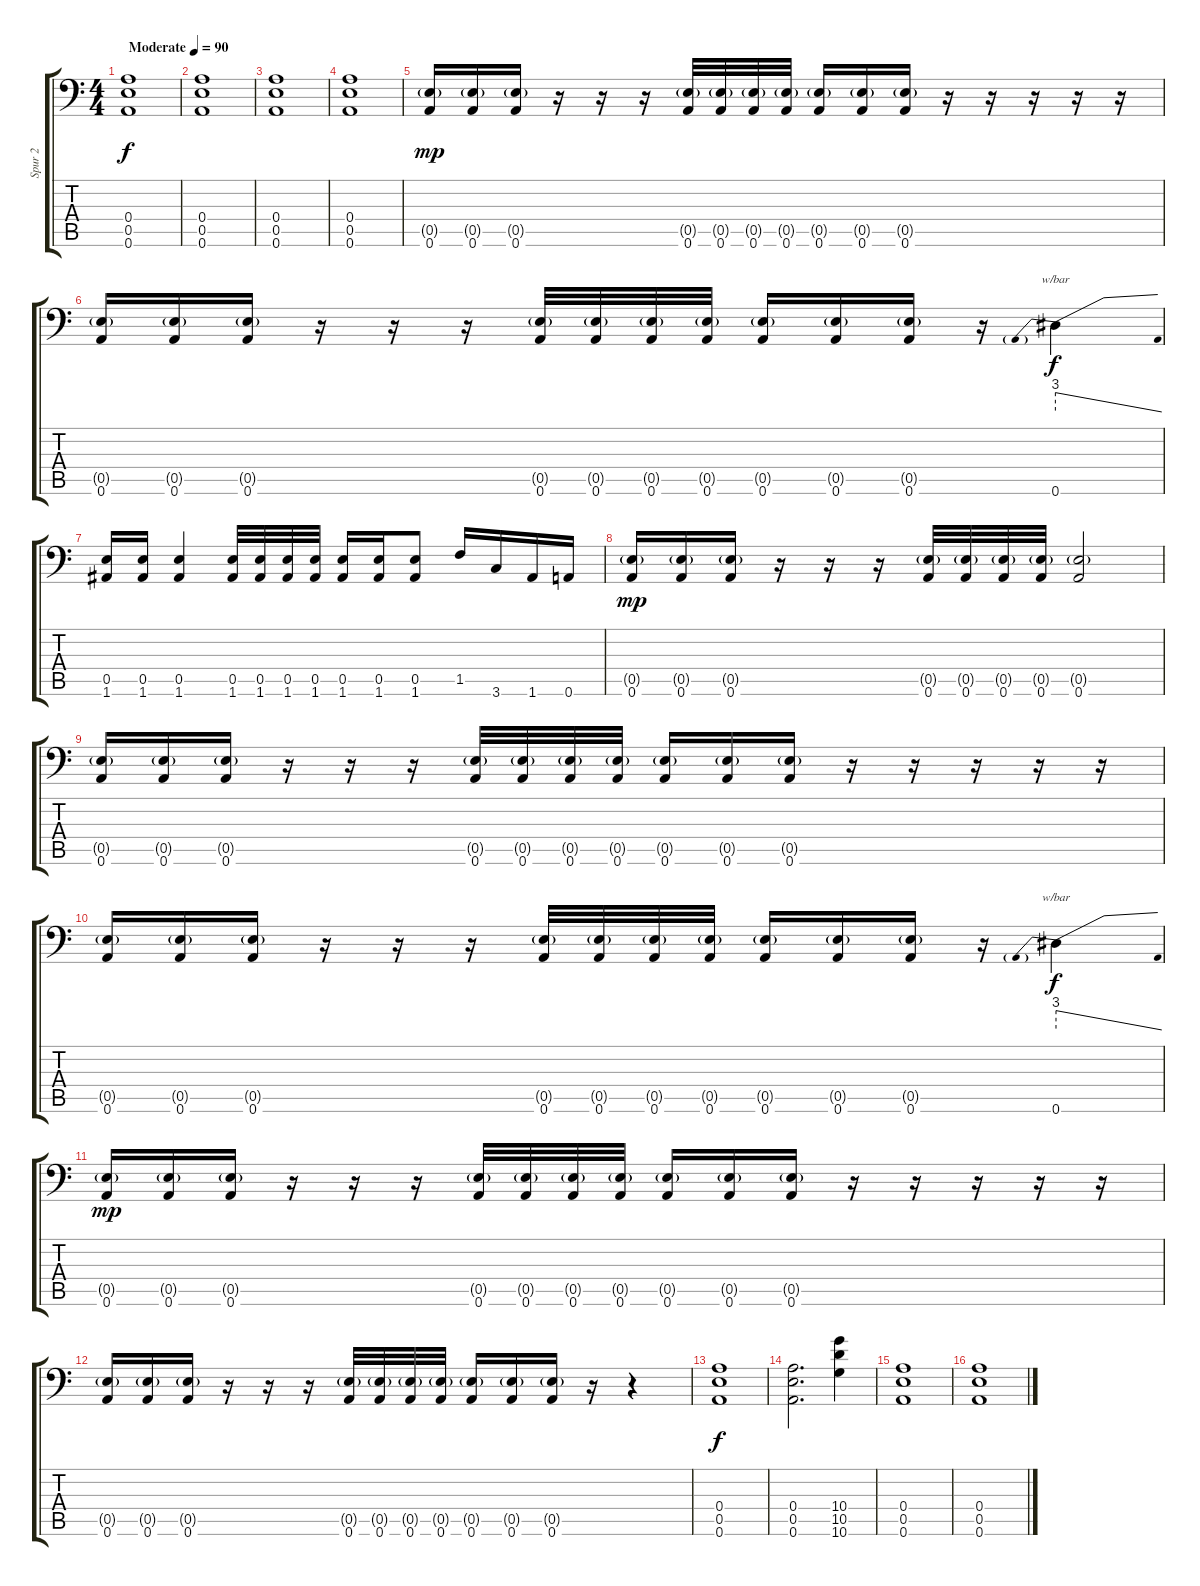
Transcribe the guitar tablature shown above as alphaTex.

\track ("Spur 2" "Spur 2") {instrument distortionguitar}
\staff {score tabs}
\tuning (B3 Gb3 D3 A2 E2 A1) {hide}
\ts (4 4)
\tempo (90 "Moderate")
\clef f4
\ks c
(0.4 0.5 0.6).1{dy f instrument distortionguitar} |
(0.4 0.5 0.6).1 |
(0.4 0.5 0.6).1 |
(0.4 0.5 0.6).1 |
(0.5{g} 0.6).16{dy mp} (0.5{g} 0.6).16 (0.5{g} 0.6).16 r.16 r.16 r.16 (0.5{g} 0.6).32 (0.5{g} 0.6).32 (0.5{g} 0.6).32 (0.5{g} 0.6).32 (0.5{g} 0.6).16 (0.5{g} 0.6).16 (0.5{g} 0.6).16 r.16 r.16 r.16 r.16 r.16 |
(0.5{g} 0.6).16 (0.5{g} 0.6).16 (0.5{g} 0.6).16 r.16 r.16 r.16 (0.5{g} 0.6).32 (0.5{g} 0.6).32 (0.5{g} 0.6).32 (0.5{g} 0.6).32 (0.5{g} 0.6).16 (0.5{g} 0.6).16 (0.5{g} 0.6).16 r.16 0.6.4{tbe (predivedive default 0 12 60 0) dy f} |
(0.5 1.6).16 (0.5 1.6).16 (0.5 1.6).4 (0.5 1.6).32 (0.5 1.6).32 (0.5 1.6).32 (0.5 1.6).32 (0.5 1.6).16 (0.5 1.6).16 (0.5 1.6).8 1.5.16 3.6.16 1.6.16 0.6.16 |
(0.5{g} 0.6).16{dy mp} (0.5{g} 0.6).16 (0.5{g} 0.6).16 r.16 r.16 r.16 (0.5{g} 0.6).32 (0.5{g} 0.6).32 (0.5{g} 0.6).32 (0.5{g} 0.6).32 (0.5{g} 0.6).2 |
(0.5{g} 0.6).16 (0.5{g} 0.6).16 (0.5{g} 0.6).16 r.16 r.16 r.16 (0.5{g} 0.6).32 (0.5{g} 0.6).32 (0.5{g} 0.6).32 (0.5{g} 0.6).32 (0.5{g} 0.6).16 (0.5{g} 0.6).16 (0.5{g} 0.6).16 r.16 r.16 r.16 r.16 r.16 |
(0.5{g} 0.6).16 (0.5{g} 0.6).16 (0.5{g} 0.6).16 r.16 r.16 r.16 (0.5{g} 0.6).32 (0.5{g} 0.6).32 (0.5{g} 0.6).32 (0.5{g} 0.6).32 (0.5{g} 0.6).16 (0.5{g} 0.6).16 (0.5{g} 0.6).16 r.16 0.6.4{tbe (predivedive default 0 12 60 0) dy f} |
(0.5{g} 0.6).16{dy mp} (0.5{g} 0.6).16 (0.5{g} 0.6).16 r.16 r.16 r.16 (0.5{g} 0.6).32 (0.5{g} 0.6).32 (0.5{g} 0.6).32 (0.5{g} 0.6).32 (0.5{g} 0.6).16 (0.5{g} 0.6).16 (0.5{g} 0.6).16 r.16 r.16 r.16 r.16 r.16 |
(0.5{g} 0.6).16 (0.5{g} 0.6).16 (0.5{g} 0.6).16 r.16 r.16 r.16 (0.5{g} 0.6).32 (0.5{g} 0.6).32 (0.5{g} 0.6).32 (0.5{g} 0.6).32 (0.5{g} 0.6).16 (0.5{g} 0.6).16 (0.5{g} 0.6).16 r.16 r.4 |
(0.4 0.5 0.6).1{dy f} |
(0.4 0.5 0.6).2{d} (10.4 10.5 10.6).4 |
(0.4 0.5 0.6).1 |
(0.4 0.5 0.6).1
